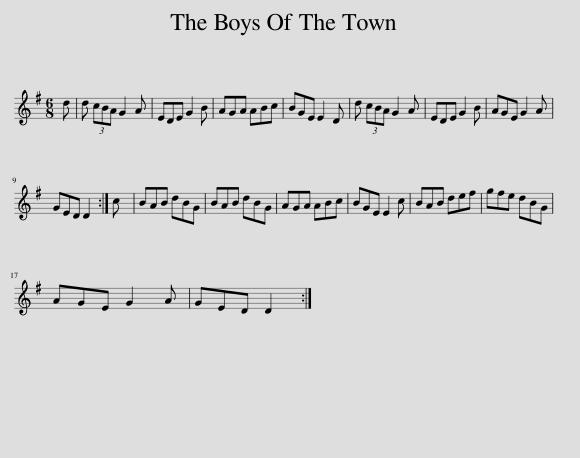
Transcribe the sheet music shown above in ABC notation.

X:1
L:1/8
M:6/8
I:linebreak $
K:G
V:1 treble
V:1
 d | d (3cBA G2 A | EDE G2 B | AGA ABc | BGE E2 D | %5
 d (3cBA G2 A | EDE G2 B | AGE G2 A |$ GED D2 :| c | %10
 BAB dBG | BAB dBG | AGA ABc | BGE E2 c | BAB def | %15
 gfe dBG |$ AGE G2 A | GED D2 :| %18
